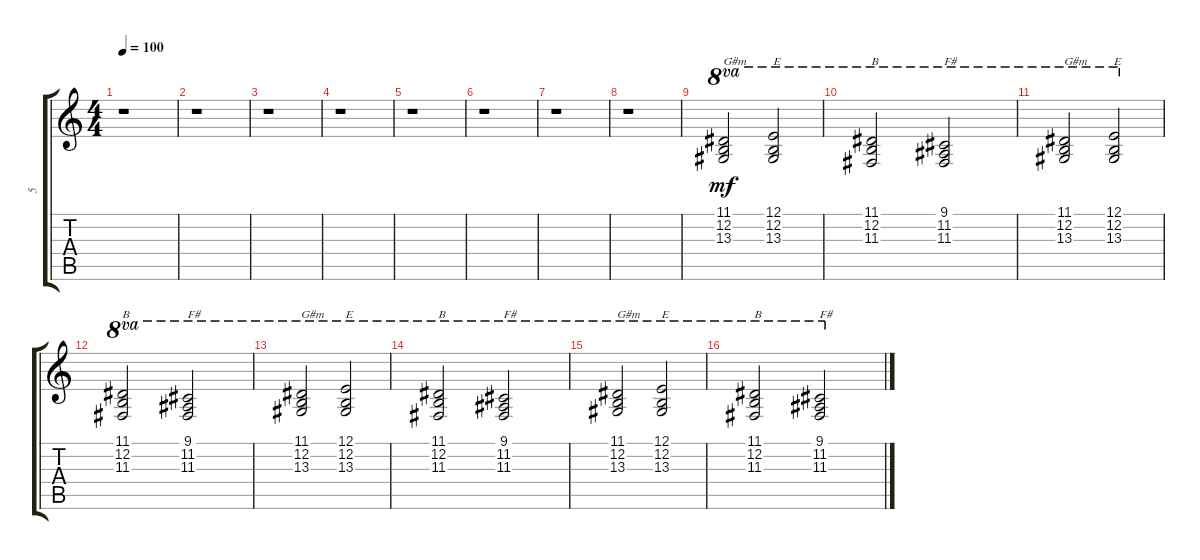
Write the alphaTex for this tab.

\track ("5" "5") {instrument flute}
\staff {score tabs}
\tuning (E4 B3 G3 D3 A2 E2) {hide}
\ts (4 4)
\tempo 100
\clef g2
\ks c
r.1{dy mf} |
r.1 |
r.1 |
r.1 |
r.1 |
r.1 |
r.1 |
r.1 |
(11.1 12.2 13.3).2{ot 8va txt "G#m"} (12.1 12.2 13.3).2{ot 8va txt "E"} |
(11.1 12.2 11.3).2{ot 8va txt "B"} (9.1 11.2 11.3).2{ot 8va txt "F#"} |
(11.1 12.2 13.3).2{ot 8va txt "G#m"} (12.1 12.2 13.3).2{ot 8va txt "E"} |
(11.1 12.2 11.3).2{ot 8va txt "B"} (9.1 11.2 11.3).2{ot 8va txt "F#"} |
(11.1 12.2 13.3).2{ot 8va txt "G#m"} (12.1 12.2 13.3).2{ot 8va txt "E"} |
(11.1 12.2 11.3).2{ot 8va txt "B"} (9.1 11.2 11.3).2{ot 8va txt "F#"} |
(11.1 12.2 13.3).2{ot 8va txt "G#m"} (12.1 12.2 13.3).2{ot 8va txt "E"} |
(11.1 12.2 11.3).2{ot 8va txt "B"} (9.1 11.2 11.3).2{ot 8va txt "F#"}
